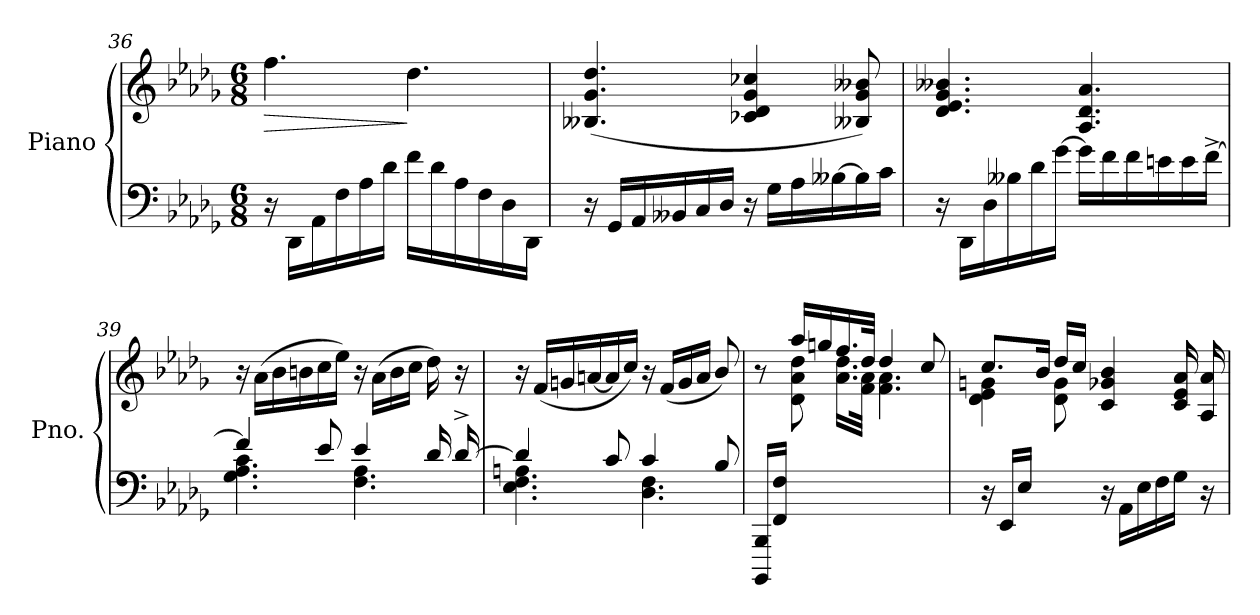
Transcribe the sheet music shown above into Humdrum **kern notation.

**kern	**kern	**dynam
*part1	*part1	*part1
*staff2	*staff1	*staff1/2
*I"Piano	*	*
*I'Pno.	*	*
*clefF4	*clefG2	*
*k[b-e-a-d-g-]	*k[b-e-a-d-g-]	*
*M6/8	*M6/8	*
=36	=36	=36
!	!	!LO:HP:b
16r	4.ff\	>
16DD-\LL	.	.
16AA-\	.	.
16F\	.	.
16A-\	.	.
16d-\JJ	.	.
16f\LL	4.dd-\	]
16d-\	.	.
16A-\	.	.
16F\	.	.
16D-\	.	.
16DD-\JJ	.	.
=37	=37	=37
16r	(>4.B--X/ 4.g-/ 4.dd-/	.
16GG-/LL	.	.
16AA-/	.	.
16BB--X/	.	.
16C/	.	.
16D-/JJ	.	.
16r	4c-X/ 4d-/ 4g-/ 4cc-X/	.
16G-\LL	.	.
16A-\	.	.
[16B--X\	.	.
16B--\]	8B--X/ 8g-/ 8b--X/)	.
16c\JJ	.	.
!!LO:LB:g=z
=38	=38	=38
16r	4.d-/ 4.e-/ 4.g-/ 4.b--X/	.
16DD-\LL	.	.
16D-\	.	.
16B--X\	.	.
16d-\	.	.
[16g-\JJ	.	.
16g-\LL]	4.A-/ 4.d-/ 4.a-/	.
16f\	.	.
16f\	.	.
16en\	.	.
16e\	.	.
[16f^\JJ	.	.
=39	=39	=39
*^	*	*
4f/]	4.G-\ 4.A-\ 4.c\	16r	.
.	.	(16a-\LL	.
.	.	16b-\	.
.	.	16bn\	.
8e-/	.	16cc\	.
.	.	16ee-\JJ)	.
4e-/	4.F\ 4.A-\	16r	.
.	.	(16a-\LL	.
.	.	16b\	.
.	.	16cc\JJ	.
16d-/	.	16dd-\)	.
[16d-^/	.	16r	.
=40	=40	=40	=40
4d-/]	4.E-\ 4.F\ 4.An\	16r	.
.	.	(16f/LL	.
.	.	16gn/	.
.	.	[16an/	.
8c/	.	16a/]	.
.	.	16cc/JJ)	.
4c/	4.D-\ 4.F\	16r	.
.	.	(16f/LL	.
.	.	16g/	.
.	.	16a/JJ	.
8B-/	.	8b-/)	.
*v	*v	*	*
!!LO:LB:g=z
=41	=41	=41
*	*^	*
16BBBB-/ 16BBB-/LL	8r	8ryy	.
16FF/ 16F/JJ	.	.	.
2ryy	16aa-/LL	8d-\ 8a-\ 8dd-\	.
.	16ggn/	.	.
.	16.ff/	16.a-\ 16.dd-\LL	.
.	32dd-/JJk	32f\ 32a-\JJk	.
.	4dd-/	4.f\ 4.a-\	.
8ryy	8cc/	.	.
=42	=42	=42	=42
16r	8.cc/L	4d-\ 4e-\ 4gn\	.
16EE-/LL	.	.	.
16E-/JJ	.	.	.
8.ryy	16b-/Jk	.	.
.	16dd-/LL	8d-\ 8g\	.
.	16cc/JJ	.	.
16r	4c/ 4g-X/ 4b-/	8ryy	.
16AA-\LL	.	.	.
16E-\	.	4ryy	.
16F\	.	.	.
16G-\JJ	16c/ 16e-/ 16a-/	.	.
16r	16A-/ 16a-/	.	.
*	*v	*v	*
=	=	=
*-	*-	*-
